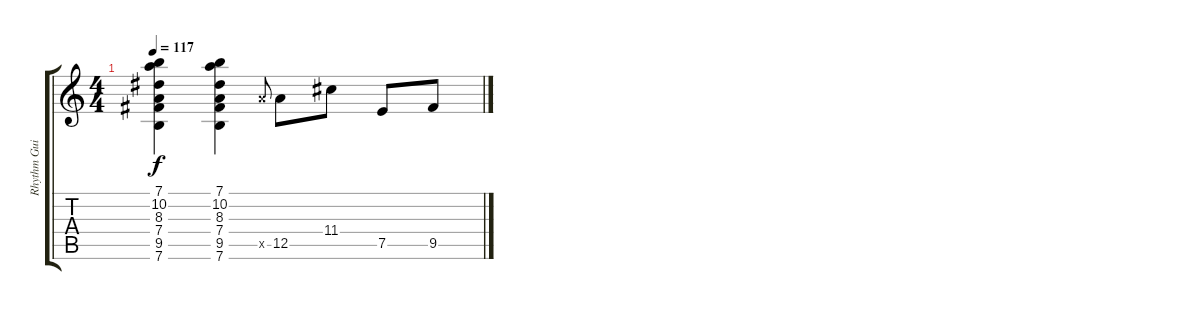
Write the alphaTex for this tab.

\track ("Rhythm Guitar" "Rhythm Gui") {instrument electricguitarclean}
\staff {score tabs}
\tuning (E4 B3 G3 D3 A2 E2) {hide}
\ts (4 4)
\tempo 117
\clef g2
\ks c
(7.1 10.2 8.3 7.4 9.5 7.6).4{dy f} (7.1 10.2 8.3 7.4 9.5 7.6).4 12.5{x}.8{gr onbeat} 12.5.8 11.4.8 7.5.8 9.5.8
